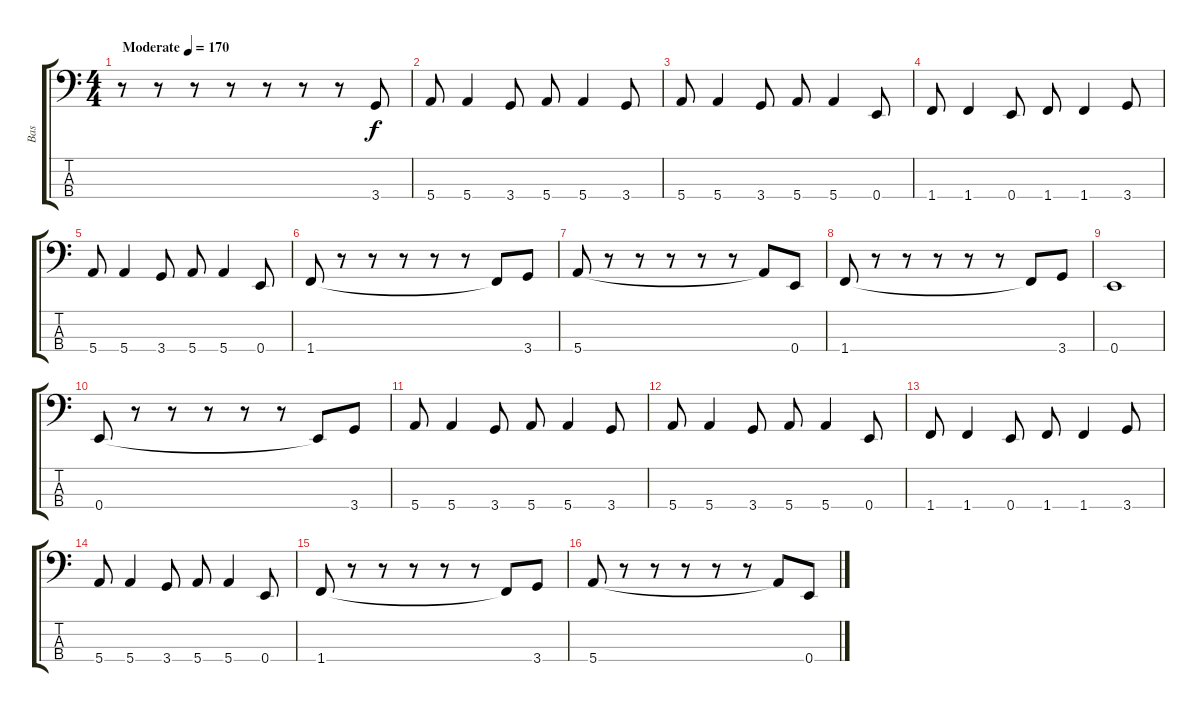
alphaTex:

\track ("Bas" "Bas") {instrument electricbassfinger}
\staff {score tabs}
\tuning (G2 D2 A1 E1) {hide}
\ts (4 4)
\tempo (170 "Moderate")
\clef f4
\ks c
r.8{dy f instrument electricbassfinger} r.8 r.8 r.8 r.8 r.8 r.8 3.4.8 |
5.4.8 5.4.4 3.4.8 5.4.8 5.4.4 3.4.8 |
5.4.8 5.4.4 3.4.8 5.4.8 5.4.4 0.4.8 |
1.4.8 1.4.4 0.4.8 1.4.8 1.4.4 3.4.8 |
5.4.8 5.4.4 3.4.8 5.4.8 5.4.4 0.4.8 |
1.4.8 r.8 r.8 r.8 r.8 r.8 1.4{t}.8 3.4.8 |
5.4.8 r.8 r.8 r.8 r.8 r.8 5.4{t}.8 0.4.8 |
1.4.8 r.8 r.8 r.8 r.8 r.8 1.4{t}.8 3.4.8 |
0.4.1 |
0.4.8 r.8 r.8 r.8 r.8 r.8 0.4{t}.8 3.4.8 |
5.4.8 5.4.4 3.4.8 5.4.8 5.4.4 3.4.8 |
5.4.8 5.4.4 3.4.8 5.4.8 5.4.4 0.4.8 |
1.4.8 1.4.4 0.4.8 1.4.8 1.4.4 3.4.8 |
5.4.8 5.4.4 3.4.8 5.4.8 5.4.4 0.4.8 |
1.4.8 r.8 r.8 r.8 r.8 r.8 1.4{t}.8 3.4.8 |
5.4.8 r.8 r.8 r.8 r.8 r.8 5.4{t}.8 0.4.8
